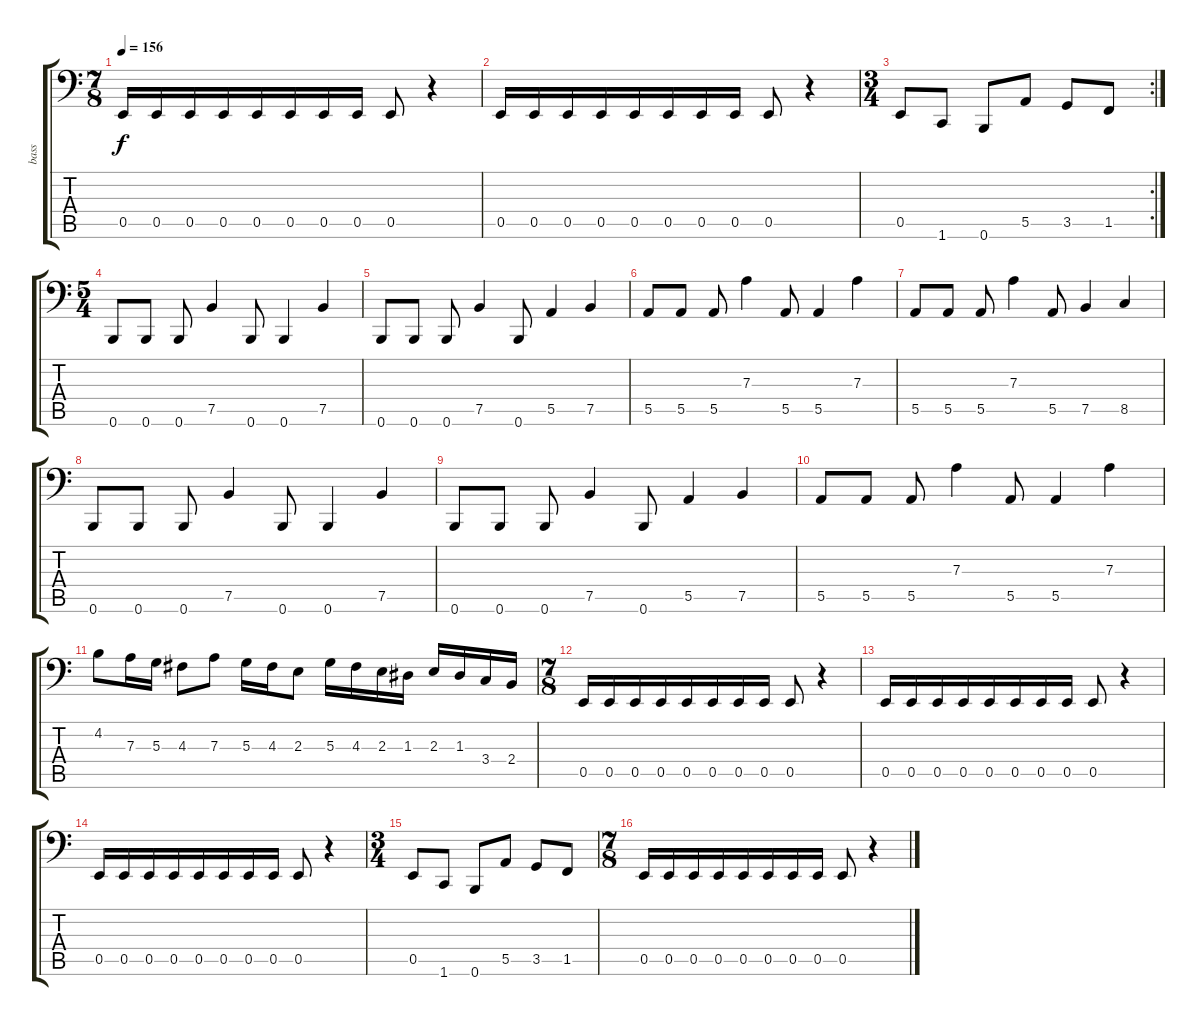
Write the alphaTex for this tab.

\track ("bass" "bass") {instrument electricbassfinger}
\staff {score tabs}
\tuning (B2 G2 D2 A1 E1 B0) {hide}
\ts (7 8)
\tempo 156
\clef f4
\ks c
0.5.16{dy f} 0.5.16 0.5.16 0.5.16 0.5.16 0.5.16 0.5.16 0.5.16 0.5.8 r.4 |
0.5.16 0.5.16 0.5.16 0.5.16 0.5.16 0.5.16 0.5.16 0.5.16 0.5.8 r.4 |
\rc 2
\ts (3 4)
0.5.8 1.6.8 0.6.8 5.5.8 3.5.8 1.5.8 |
\ts (5 4)
0.6.8 0.6.8 0.6.8 7.5.4 0.6.8 0.6.4 7.5.4 |
0.6.8 0.6.8 0.6.8 7.5.4 0.6.8 5.5.4 7.5.4 |
5.5.8 5.5.8 5.5.8 7.3.4 5.5.8 5.5.4 7.3.4 |
5.5.8 5.5.8 5.5.8 7.3.4 5.5.8 7.5.4 8.5.4 |
0.6.8 0.6.8 0.6.8 7.5.4 0.6.8 0.6.4 7.5.4 |
0.6.8 0.6.8 0.6.8 7.5.4 0.6.8 5.5.4 7.5.4 |
5.5.8 5.5.8 5.5.8 7.3.4 5.5.8 5.5.4 7.3.4 |
4.2.8 7.3.16 5.3.16 4.3.8 7.3.8 5.3.16 4.3.16 2.3.8 5.3.16 4.3.16 2.3.16 1.3.16 2.3.16 1.3.16 3.4.16 2.4.16 |
\ts (7 8)
0.5.16 0.5.16 0.5.16 0.5.16 0.5.16 0.5.16 0.5.16 0.5.16 0.5.8 r.4 |
0.5.16 0.5.16 0.5.16 0.5.16 0.5.16 0.5.16 0.5.16 0.5.16 0.5.8 r.4 |
0.5.16 0.5.16 0.5.16 0.5.16 0.5.16 0.5.16 0.5.16 0.5.16 0.5.8 r.4 |
\ts (3 4)
0.5.8 1.6.8 0.6.8 5.5.8 3.5.8 1.5.8 |
\ts (7 8)
0.5.16 0.5.16 0.5.16 0.5.16 0.5.16 0.5.16 0.5.16 0.5.16 0.5.8 r.4
